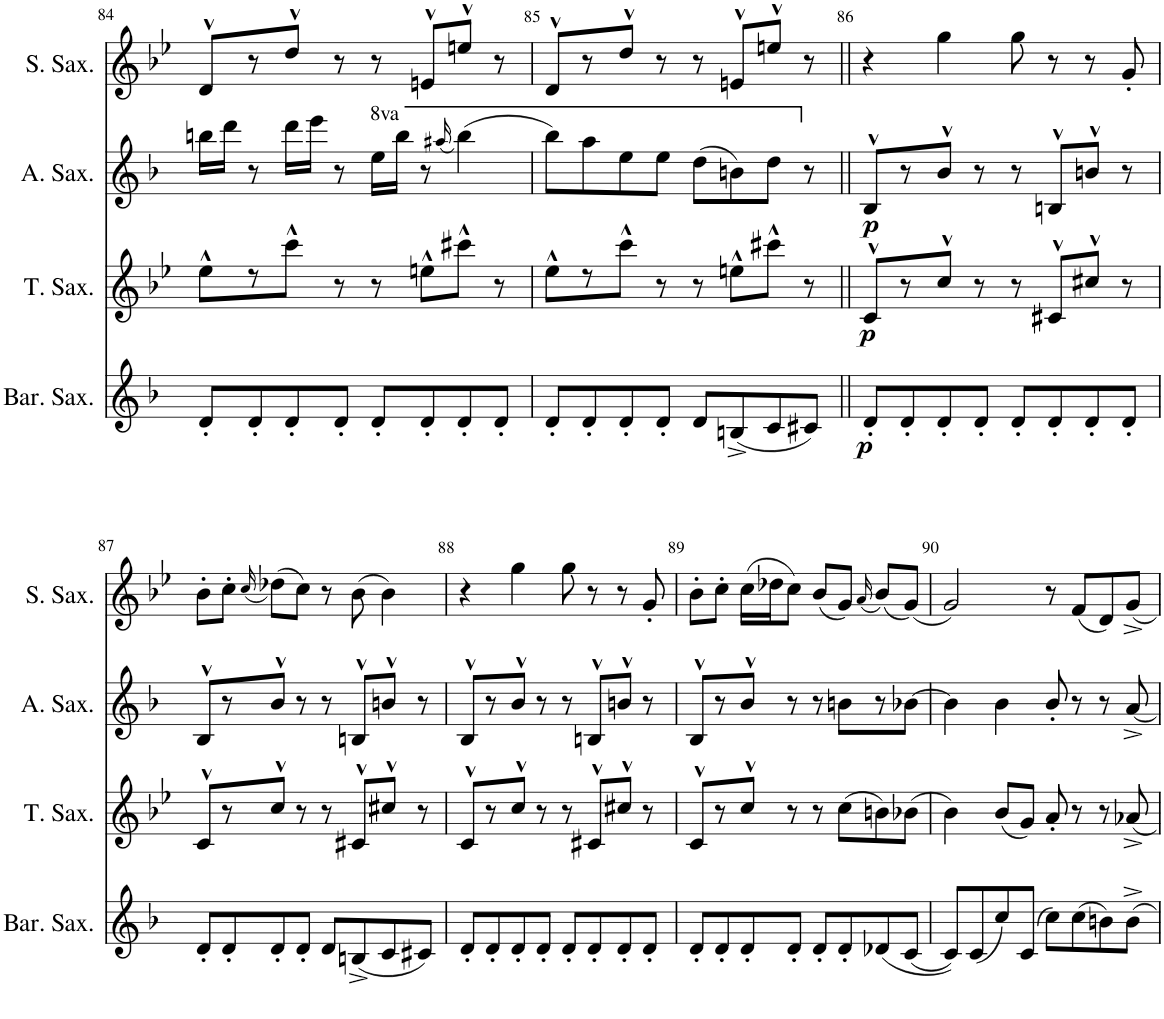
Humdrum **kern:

**kern	**dynam	**kern	**dynam	**kern	**dynam	**kern
*part4	*part4	*part3	*part3	*part2	*part2	*part1
*staff4	*staff4	*staff3	*staff3	*staff2	*staff2	*staff1
*I"Baritone Saxophone	*	*I"Tenor Saxophone	*	*I"Alto Saxophone	*	*I"Soprano Saxophone
*I'Bar. Sax.	*	*I'T. Sax.	*	*I'A. Sax.	*	*I'S. Sax.
!!LO:PB:g=z
*clefG2	*	*clefG2	*	*clefG2	*	*clefG2
*Trd12c21	*	*Trd8c14	*	*Trd5c9	*	*Trd1c2
*k[b-]	*	*k[b-e-]	*	*k[b-]	*	*k[b-e-]
*M4/4	*	*M4/4	*	*M4/4	*	*M4/4
=84	=84	=84	=84	=84	=84	=84
8d'/L	.	8ee-^^\L	.	16bbn\LL	.	8d^^/L
.	.	.	.	16ddd\JJ	.	.
8d'/	.	8r	.	8r	.	8r
8d'/	.	8ccc^^\J	.	16ddd\LL	.	8dd^^/J
.	.	.	.	16eee\JJ	.	.
8d'/J	.	8r	.	8r	.	8r
*	*	*	*	*8va	*	*
8d'/L	.	8r	.	16eee\LL	.	8r
.	.	.	.	16bbb\JJ	.	.
8d'/	.	8een^^\L	.	8r	.	8en^^/L
.	.	.	.	(16qaaa#X/	.	.
8d'/	.	8ccc#X^^\J	.	(4bbb\)	.	8een^^/J
8d'/J	.	8r	.	.	.	8r
=85	=85	=85	=85	=85	=85	=85
8d'/L	.	8ee-^^\L	.	8bbb-\L)	.	8d^^/L
8d'/	.	8r	.	8aaa\	.	8r
8d'/	.	8ccc^^\J	.	8eee\	.	8dd^^/J
8d'/J	.	8r	.	8eee\J	.	8r
8d/L	.	8r	.	(8ddd\L	.	8r
(8Bn^/	.	8een^^\L	.	8bbn\)	.	8en^^/L
8c/	.	8ccc#X^^\J	.	8ddd\J	.	8een^^/J
*	*	*	*	*X8va	*	*
8c#X/J)	.	8r	.	8r	.	8r
=86||	=86||	=86||	=86||	=86||	=86||	=86||
!	!LO:DY:b	!	!LO:DY:b	!	!LO:DY:b	!
8d'/L	p	8c^^/L	p	8B-^^/L	p	4r
8d'/	.	8r	.	8r	.	.
8d'/	.	8cc^^/J	.	8b-^^/J	.	4gg\
8d'/J	.	8r	.	8r	.	.
8d'/L	.	8r	.	8r	.	8gg\
8d'/	.	8c#X^^/L	.	8Bn^^/L	.	8r
8d'/	.	8cc#X^^/J	.	8bn^^/J	.	8r
8d'/J	.	8r	.	8r	.	8g'/
!!LO:LB:g=z
=87	=87	=87	=87	=87	=87	=87
8d'/L	.	8c^^/L	.	8B-^^/L	.	8b-'\L
8d'/	.	8r	.	8r	.	8cc'\J
.	.	.	.	.	.	(16qcc/
8d'/	.	8cc^^/J	.	8b-^^/J	.	(8dd-X\L)
8d'/J	.	8r	.	8r	.	8cc\J)
8d/L	.	8r	.	8r	.	8r
(8Bn^/	.	8c#X^^/L	.	8Bn^^/L	.	(8b-\
8c/	.	8cc#X^^/J	.	8bn^^/J	.	4b-\)
8c#X/J)	.	8r	.	8r	.	.
=88	=88	=88	=88	=88	=88	=88
8d'/L	.	8c^^/L	.	8B-^^/L	.	4r
8d'/	.	8r	.	8r	.	.
8d'/	.	8cc^^/J	.	8b-^^/J	.	4gg\
8d'/J	.	8r	.	8r	.	.
8d'/L	.	8r	.	8r	.	8gg\
8d'/	.	8c#X^^/L	.	8Bn^^/L	.	8r
8d'/	.	8cc#X^^/J	.	8bn^^/J	.	8r
8d'/J	.	8r	.	8r	.	8g'/
=89	=89	=89	=89	=89	=89	=89
8d'/L	.	8c^^/L	.	8B-^^/L	.	8b-'\L
8d'/	.	8r	.	8r	.	8cc'\J
8d'/	.	8cc^^/J	.	8b-^^/J	.	(16cc\LL
.	.	.	.	.	.	16dd-X\J
8d'/J	.	8r	.	8r	.	8cc\J)
8d'/L	.	8r	.	8r	.	(8b-/L
8d'/	.	(8cc\L	.	8bn\L	.	8g/J)
.	.	.	.	.	.	(16qa/
(8d-X/	.	8bn\)	.	8r	.	(8b-/L)
(8c/J	.	(8b-X\J	.	[8b-X\J	.	(8g/J)
=90	=90	=90	=90	=90	=90	=90
8c/L))	.	4b-\)	.	4b-\]	.	2g/)
(8c/	.	.	.	.	.	.
8cc/)	.	(8b-/L	.	4b-\	.	.
(8c/J	.	8g/J)	.	.	.	.
8cc\L)	.	8a'/	.	8b-'/	.	8r
(8cc\	.	8r	.	8r	.	(8f/L
8bn\)	.	8r	.	8r	.	8d/)
8b^\J	.	8a-X^/	.	[8a^/	.	8g^/J
=	=	=	=	=	=	=
*-	*-	*-	*-	*-	*-	*-
